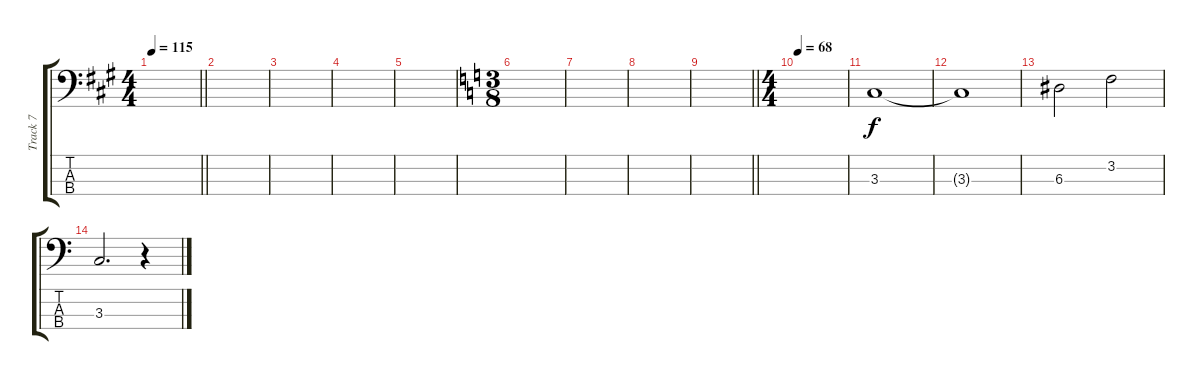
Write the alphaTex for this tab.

\track ("Track 7" "Track 7") {instrument electricbassfinger}
\staff {score tabs}
\tuning (G2 D2 A1 E1) {hide}
\ts (4 4)
\tempo 115
\clef f4
\barLineRight lightlight
\ks a
|
|
|
|
|
\ts (3 8)
\ks c
|
|
|
\barLineRight lightlight
|
\ts (4 4)
\tempo 68
|
3.3.1 |
3.3{t}.1 |
6.3.2 3.2.2 |
3.3.2{d} r.4
